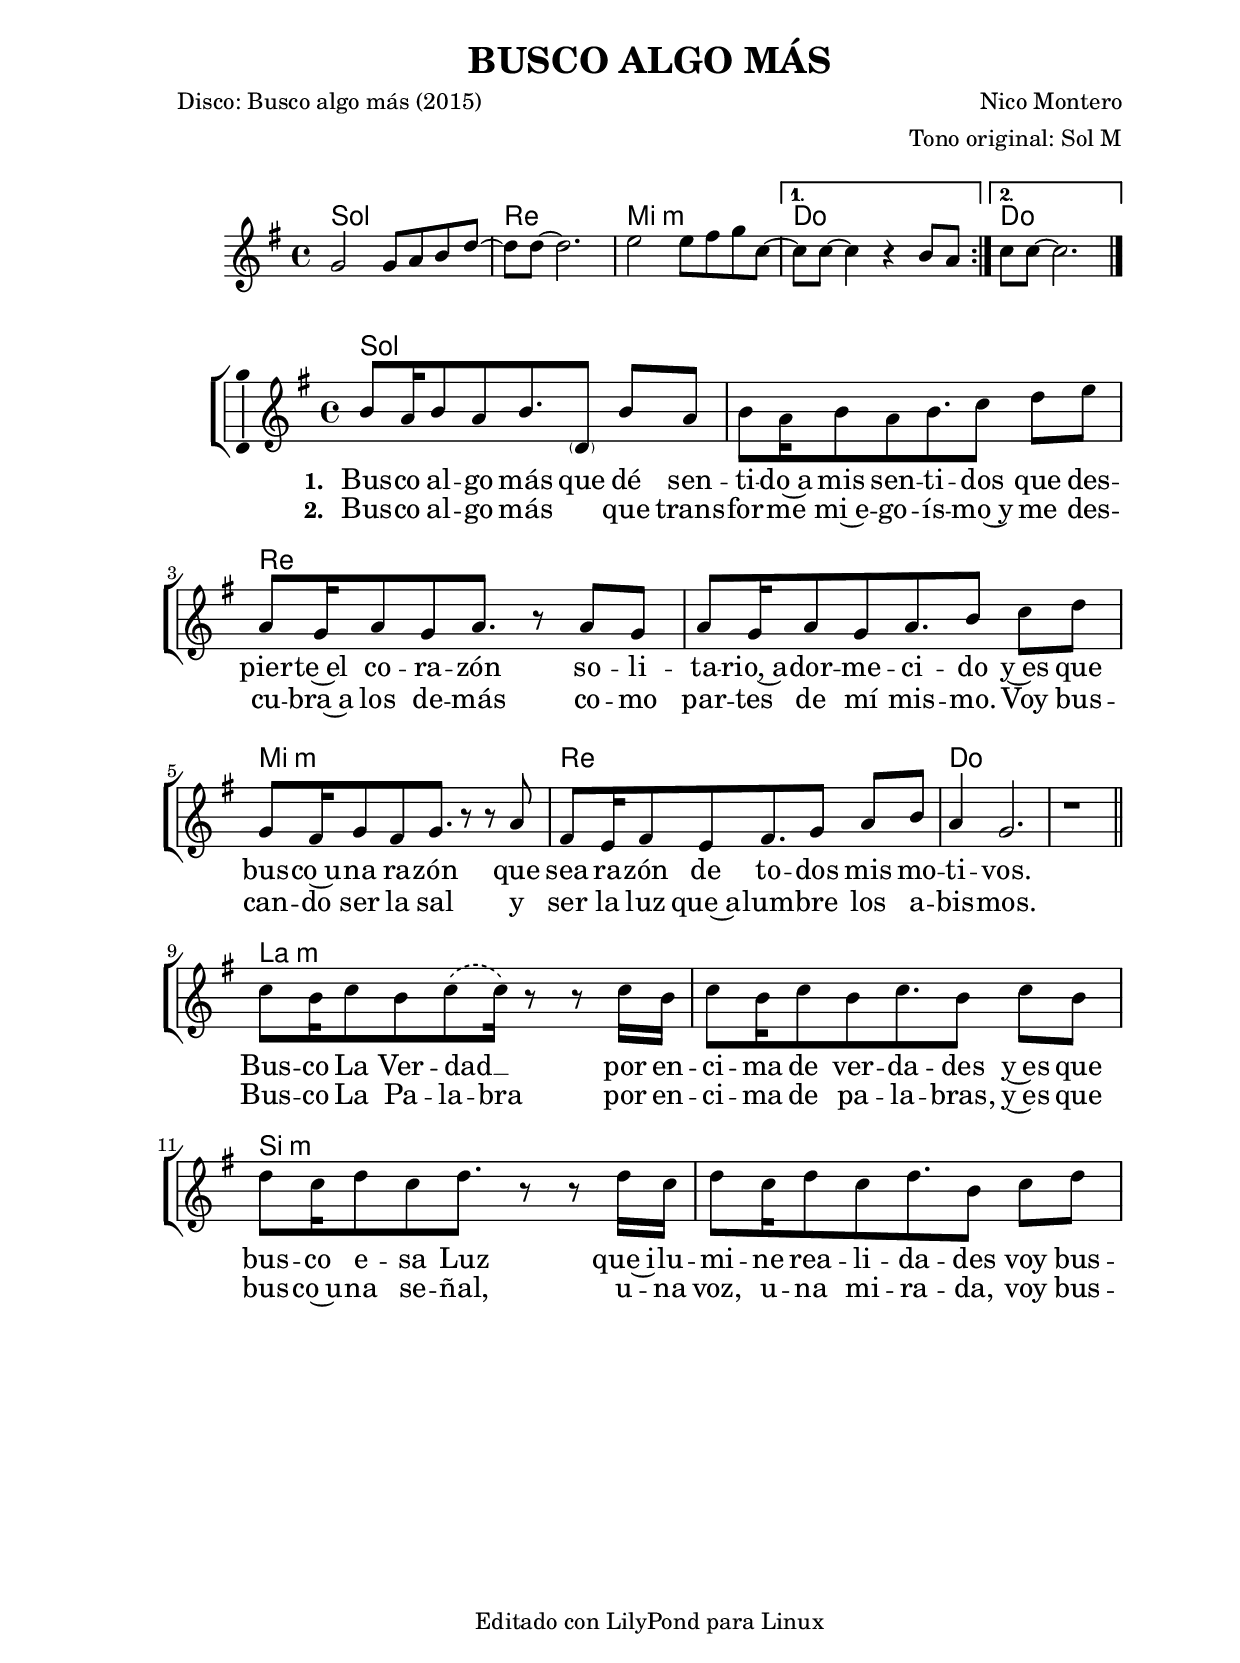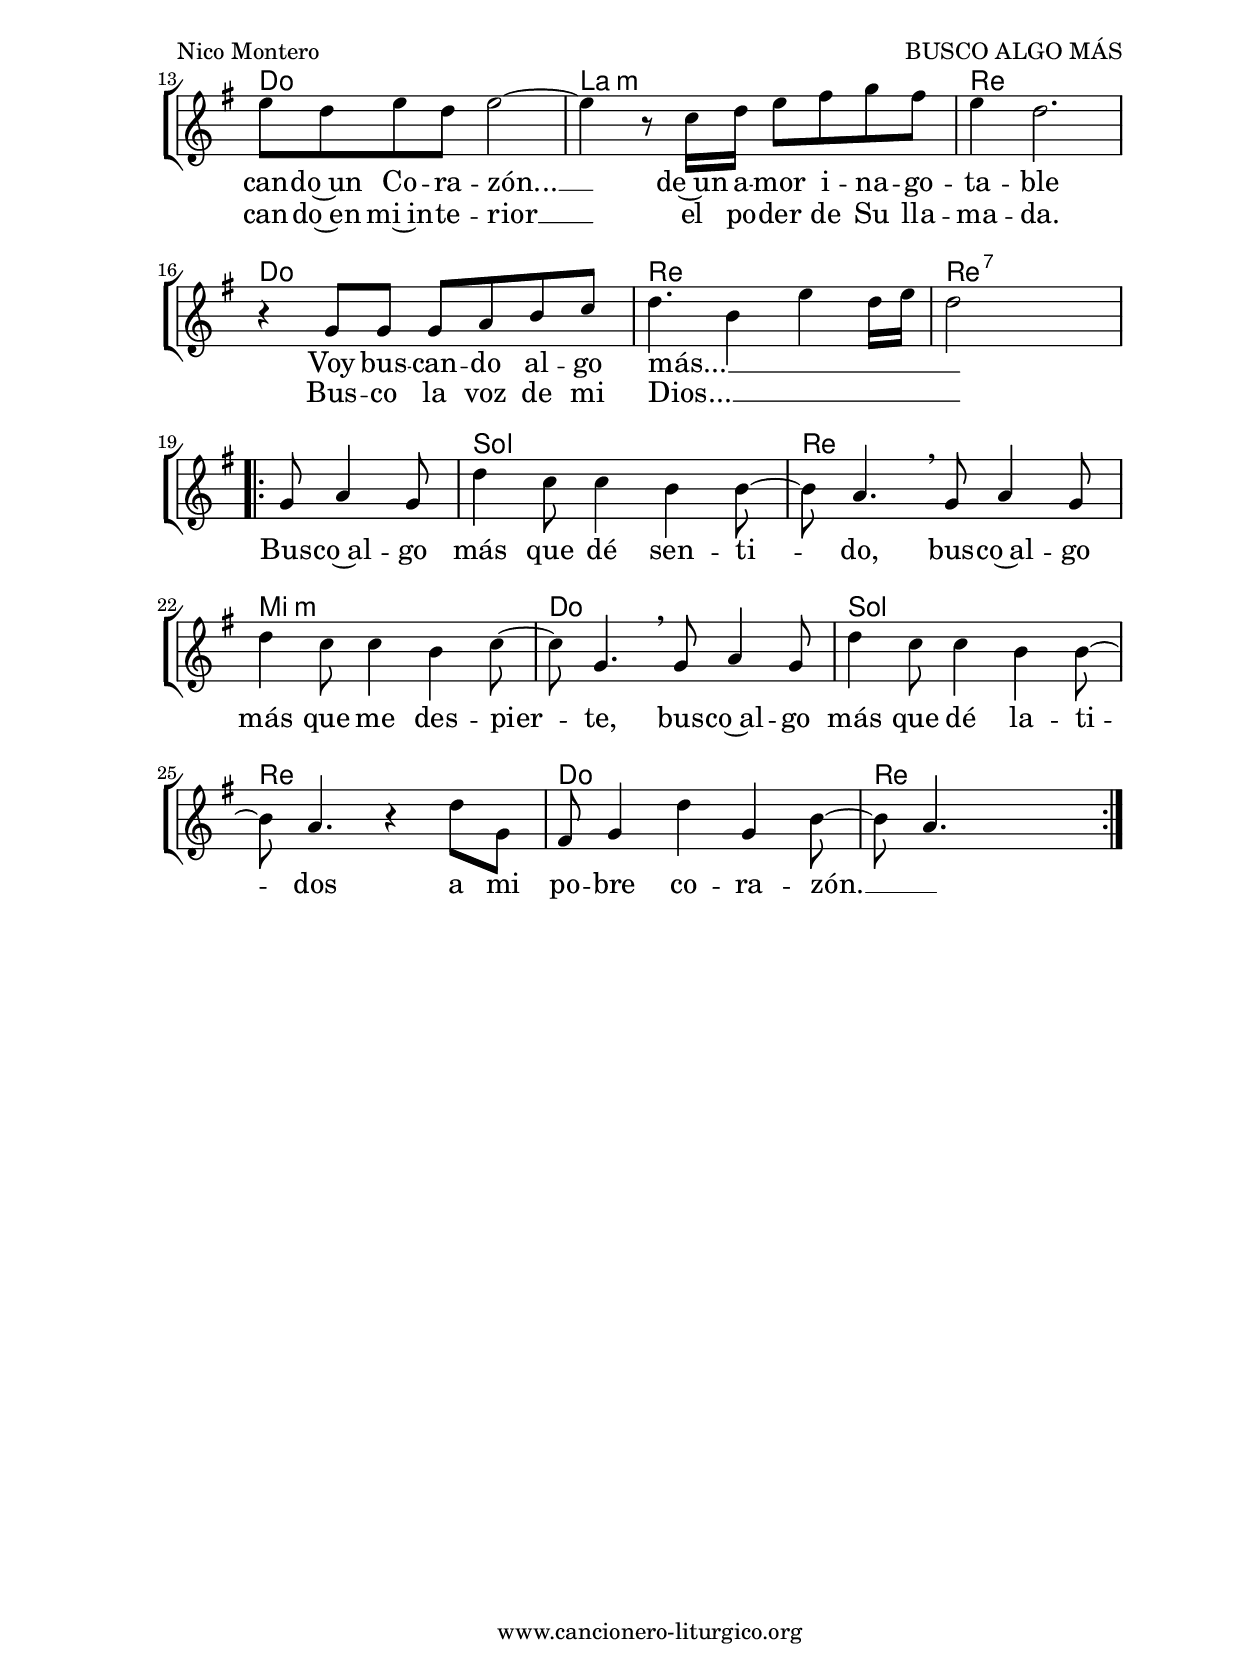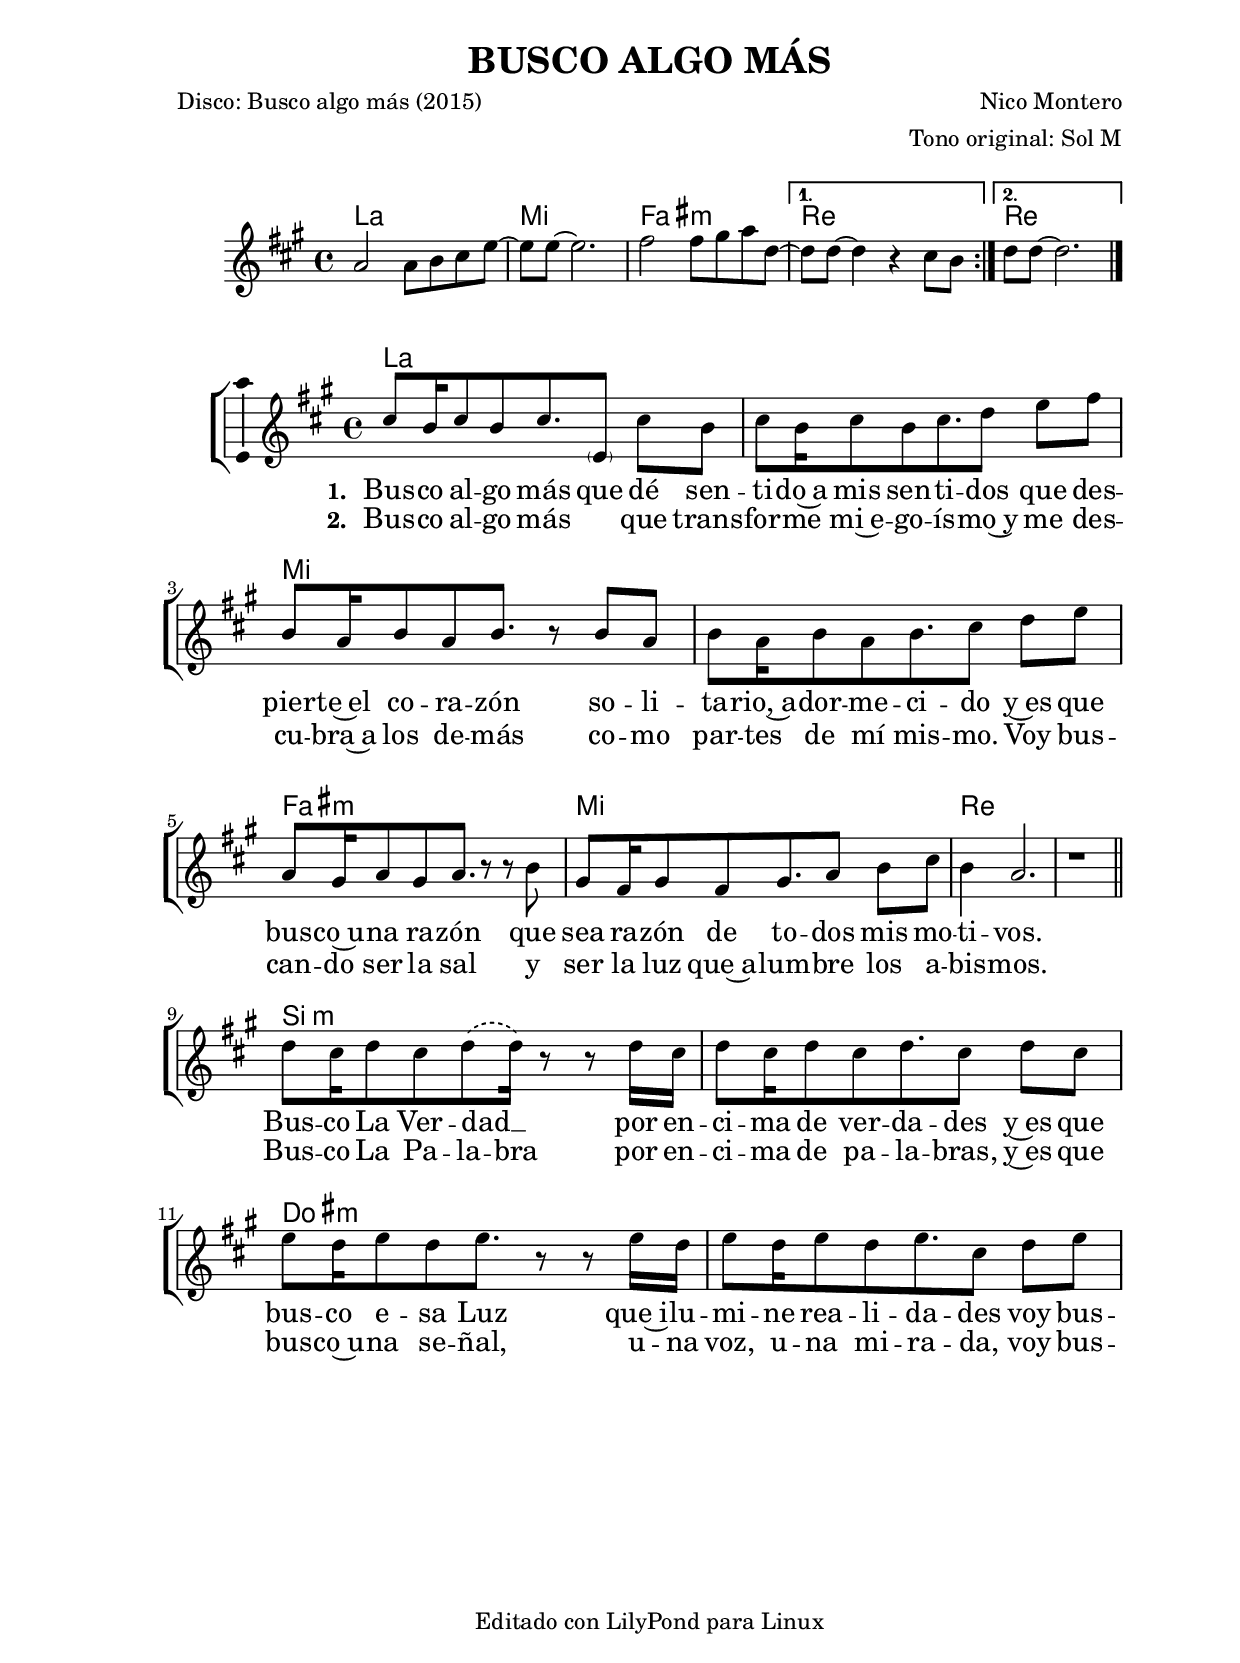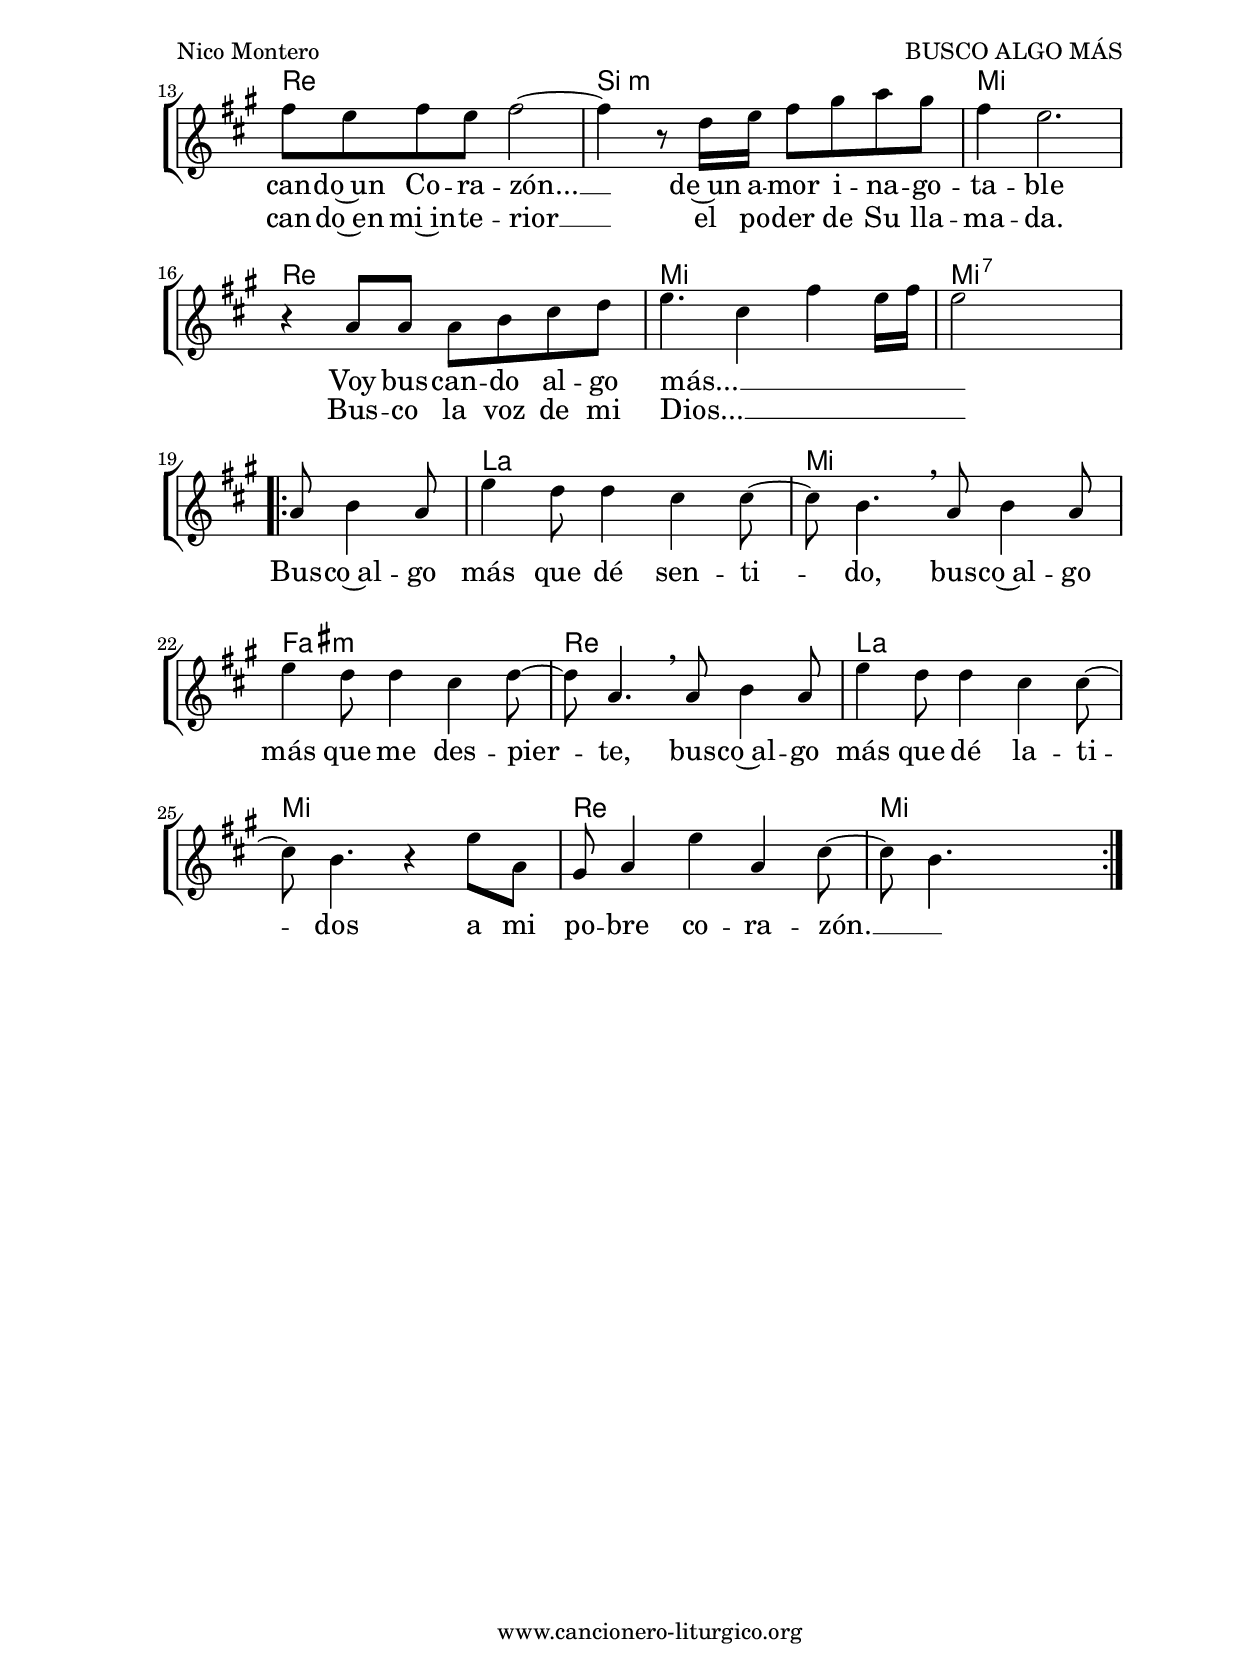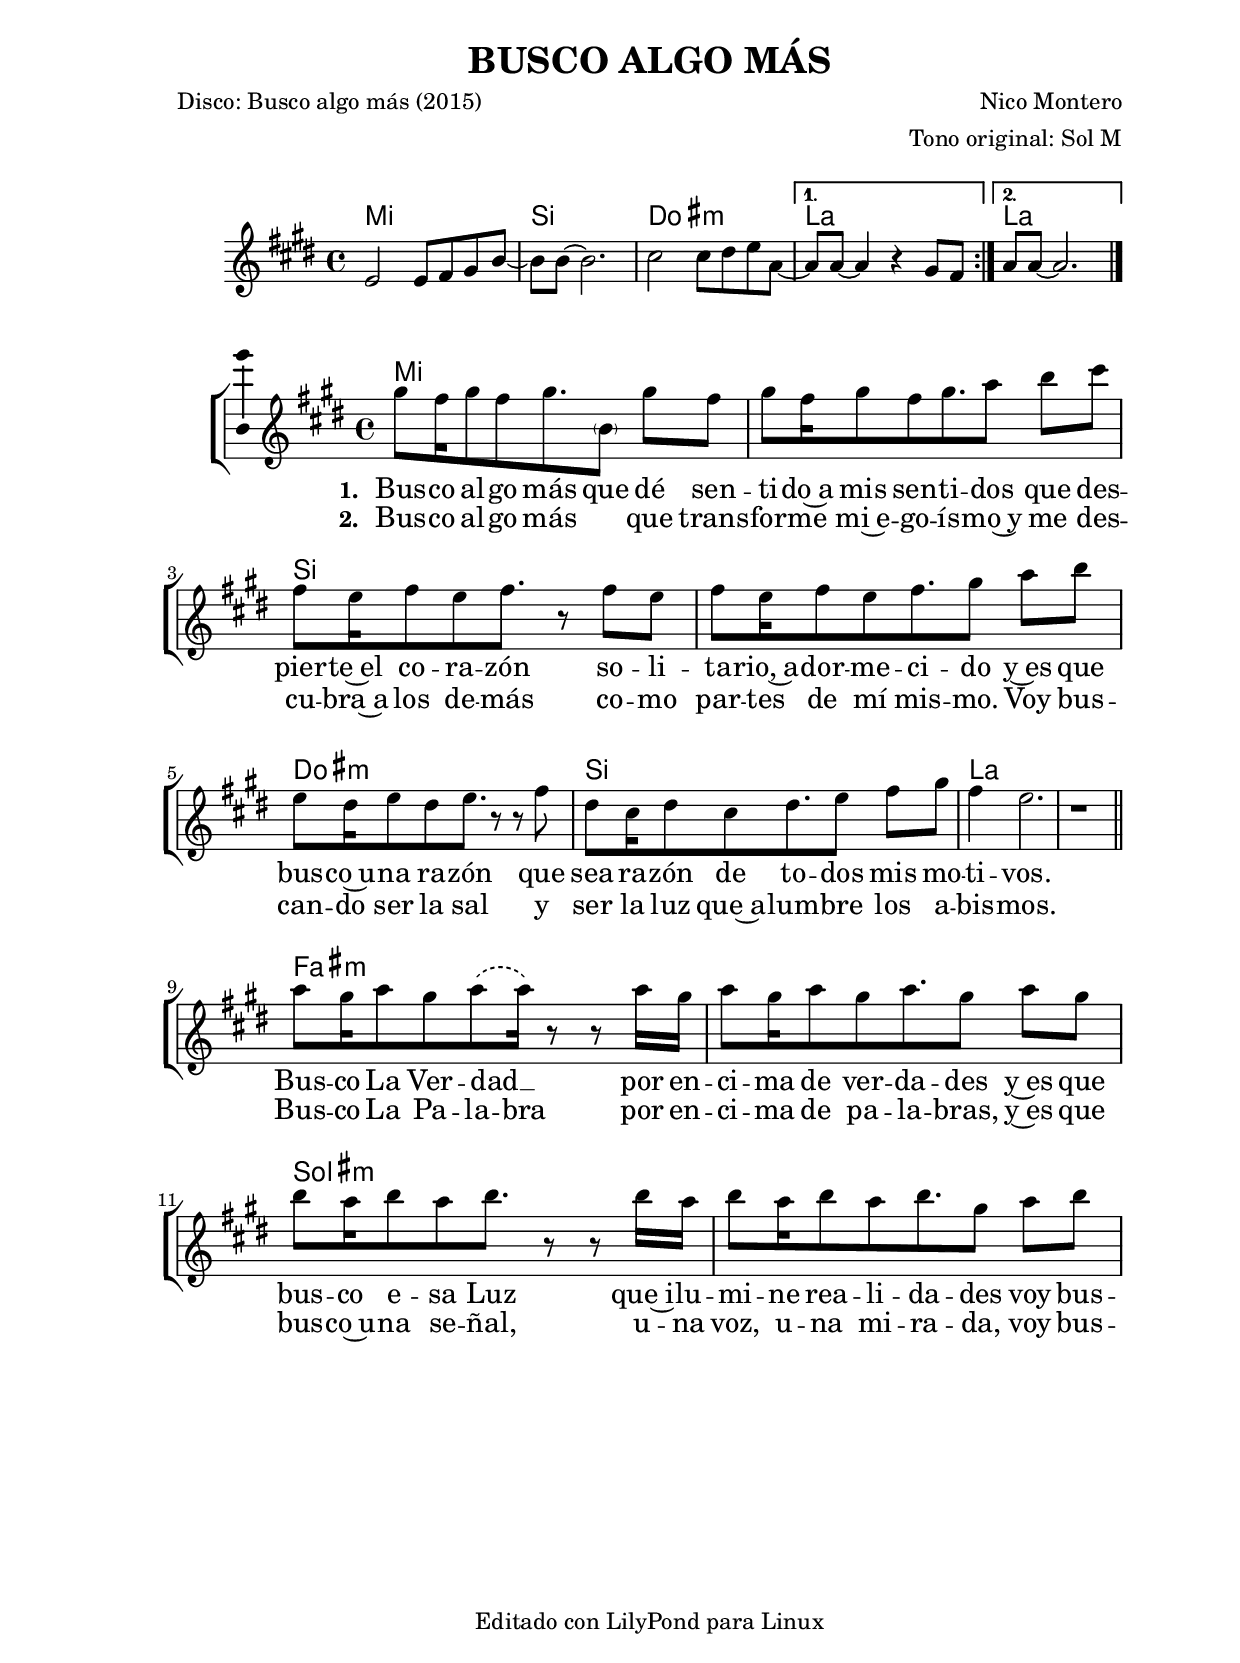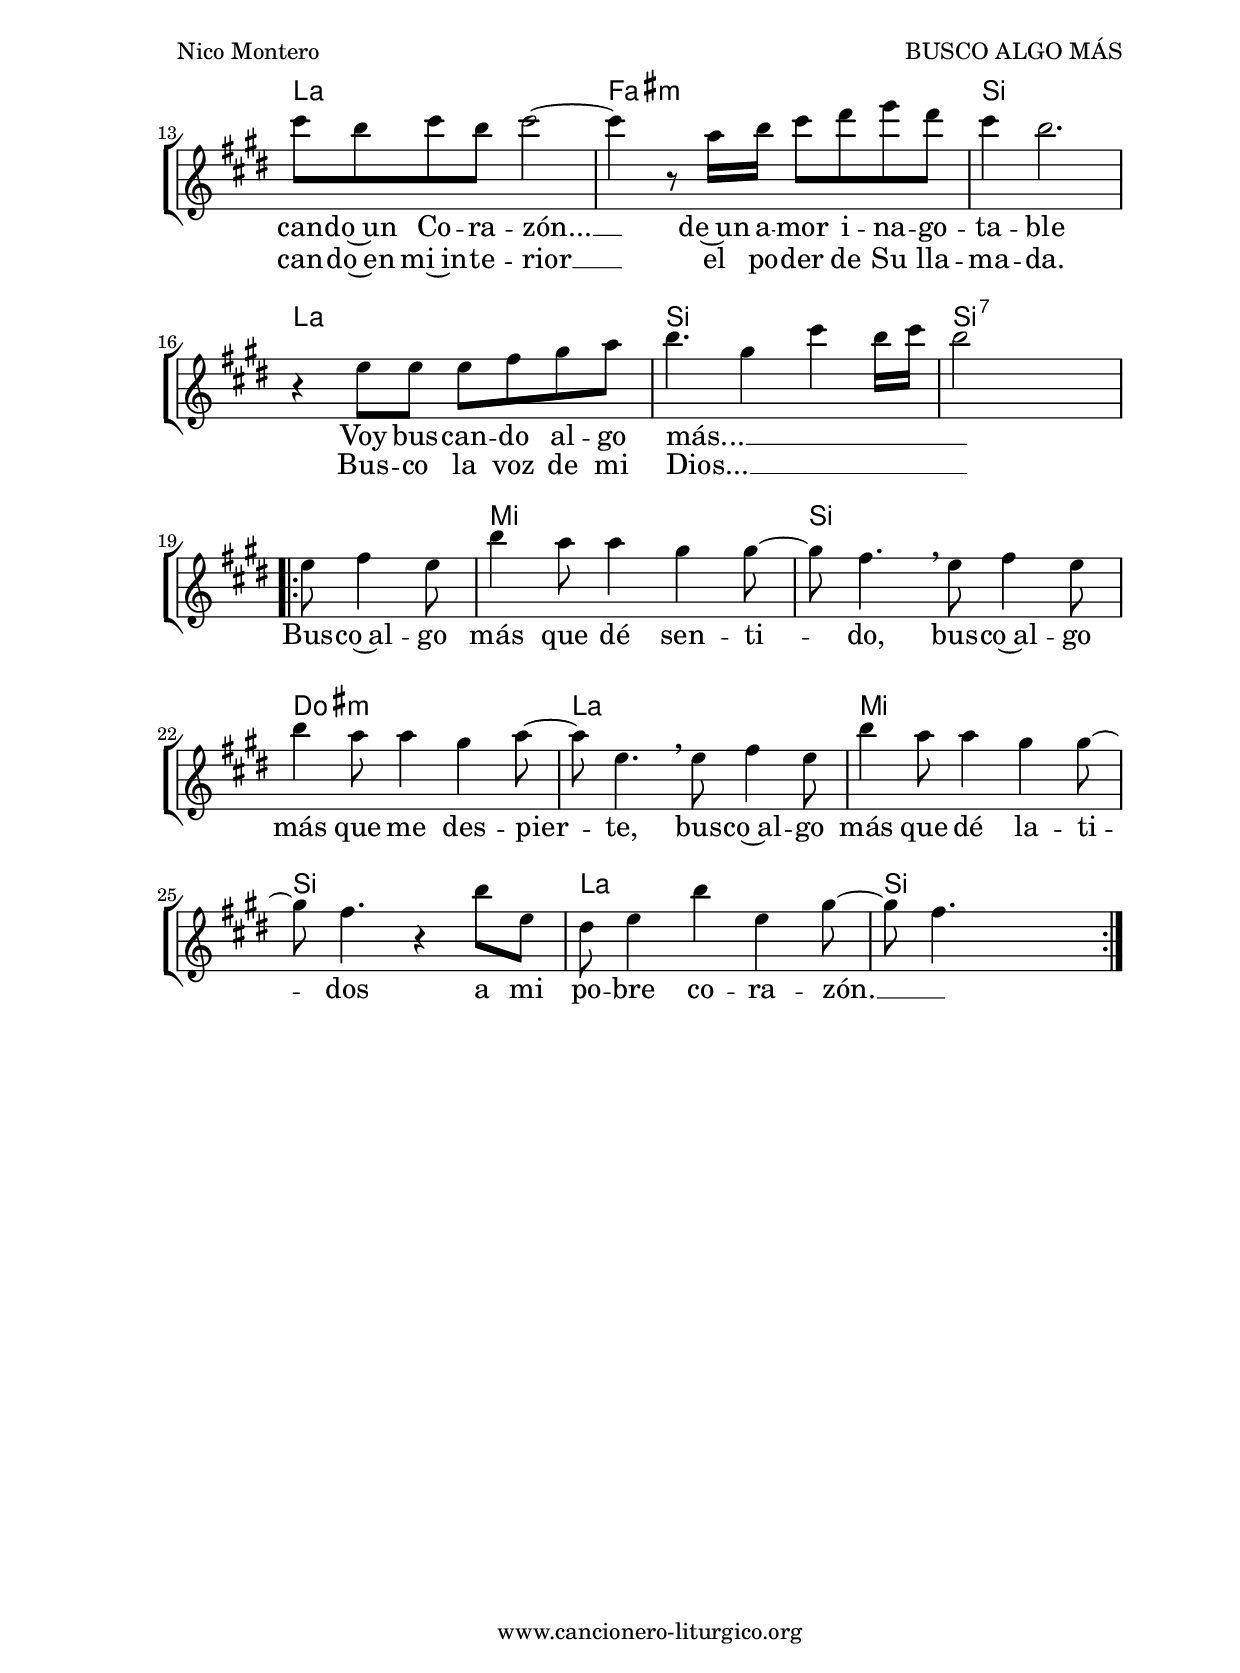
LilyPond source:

%
%para convertir .midi en .wav:
%timidity filename.midi -Ow -o finename.wav
%
%
%Para convertir de .wav a .mp3:
%lame -h -m j filename.wav
%
%
%para escuchar el midi:
%timidity nombrefichero.midi
%


%versión de lilypond para la que se ha escrito esta partitura:
\version "2.16.0"

	%Tamaño papel
	#(set-default-paper-size "a4")
	%Tamaño partitura
	#(set-global-staff-size 20)
	%No responde al pulsar sobre una nota
	#(ly:set-option 'point-and-click #f)

%parámetros del encabezamiento:
\header {
	title = "BUSCO ALGO MÁS"
	subtitle = ""
	composer = "Nico Montero"
	poet = "Disco: Busco algo más (2015)"
	meter = ""
	arranger = "Tono original: Sol M"
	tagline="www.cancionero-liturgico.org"
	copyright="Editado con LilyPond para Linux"
	}

%parámetros asociados al papel:
\paper  {
	oddHeaderMarkup = \markup {\fill-line { \on-the-fly #not-first-page \fromproperty #'header:title \on-the-fly #not-first-page \fromproperty #'header:composer }}
	evenHeaderMarkup = \markup {\fill-line { \fromproperty #'header:composer \fromproperty #'header:title }}
	#(set-paper-size "a4")
	print-page-number = ##f
	first-page-number = 1
	print-first-page-number = ##f
%	head-separation = 3.0 \cm
	top-margin = 2.0 \cm
	bottom-margin = 0.5\cm
%%%	bottom-margin = -1.0\cm
	left-margin = 3.0 \cm
	line-width = 16.0 \cm 
	indent = 8\mm
	interscoreline = 2.\mm
	between-system-space = 15\mm
%	para que las partituras no llenen la hoja:
	ragged-bottom = ##t
%	idem para la última hoja:
	ragged-last-bottom = ##f
%	para que las partituras llenen el ancho del papel:
	ragged-last = ##f
	after-title-space = 2.5 \cm
%page-count=1
%system-count=12

	%Flexible Vertical Spacing
%	markup-markup-spacing =
%	#'((basic-distance . 15) (minimum-distance . 15) (padding . 3))
	markup-system-spacing =
	#'((basic-distance . 15) (minimum-distance . 15) (padding . 3))
	system-system-spacing =
	#'((basic-distance . 15) (minimum-distance . 15) (padding . 3))
	score-system-spacing =
	#'((basic-distance . 15) (minimum-distance . 15) (padding . 5))
%	top-system-spacing = % header
%	#'((basic-distance . 8) (minimum-distance . 0) (padding . 3))
%	top-markup-spacing =
%	#'((basic-distance . 20) (minimum-distance . 20) (padding . 3))
	last-bottom-spacing = % footer
	#'((basic-distance . 5) (minimum-distance . 5) (padding . 3))
%	score-markup-spacing =
%	#'((basic-distance . 16) (minimum-distance . 13) (padding . 3))

	}


%parámetros que afectan a toda la partitura:
global =  {
	%clave de sol (G):
	\clef G
	%armadura:
%	\transpose c b
	\key g \major
	\tempo 4=133
%%%	\tempo 8=133
	\set Score.tempoHideNote = ##t
	}


acordesintro = {
	\italianChords
	\chordmode {
%	\transpose c b
{

\repeat volta 2 {
g1 d e:m
}
\alternative {
{
c1
}
{
c1
}
}

}
}
}

melodiaintro = 

%	\transpose c b
{
	\relative c''{
	\time 4/4

\repeat volta 2 {
g2 g8 a b d~
d8 d~d2.
e2 e8 fis g c,~
}
\alternative {
{
c8 c~c4 r4 b8 a
}
{
c8 c~c2.
}
}

\bar "|."
}
}

acordes = {
	\italianChords
	\chordmode {
%	\transpose c b
{

g1 g d d e:m d c c
a1:m a:m b:m b:m c a:m d c d d:7

\repeat volta 2 {
s1
g1 d e:m c g d c d
}
	}
	}
}

melodia = 
%	\transpose c b
{
	\relative c''{

\time 4/4

\phrasingSlurDashed

b8 a16 b8 a b8. \parenthesize d,8 b' a
b8 a16 b8 a b8. c8 d e
a,8 g16 a8 g a8. r8 a8 g
a8 g16 a8 g a8. b8 c d
g,8 fis16 g8 fis g8. r8 r8 a8
fis8 e16 fis8 e fis8. g8 a b
a4 g2.
r1

\bar "||"
\break

c8 b16 c8 b c8 \(c16\) r8 r8 c16 b
c8 b16 c8 b c8. b8 c b
d8 c16 d8 c d8. r8 r8 d16 c
d8 c16 d8 c d8. b8 c d
e8 d e d e2~
e4 r8 c16 d e8 fis g fis
e4 d2.
r4 g,8 g g a b c
d4. b4 e d16 e
d2 s2

%\bar "||"
\break

\repeat volta 2 {
s2 g,8 a4 g8
d'4 c8 c4 b b8~
b8 a4. \breathe g8 a4 g8
d'4 c8 c4 b c8~
c8 g4. \breathe g8 a4 g8
d'4 c8 c4 b b8~
b8 a4. r4 d8 g,
fis8 g4 d' g, b8~
b8 a4. s2
}

%\bar "|."
	}
	}


texto = \lyricmode {

\set stanza =#"1. " 
Bus -- co al -- go más
que dé sen -- ti -- do~a mis sen -- ti -- dos
que des -- pier -- te~el co -- ra -- zón
so -- li -- ta -- rio,~a -- dor -- me -- ci -- do
y~es que bus -- co~u -- na ra -- zón
que sea ra -- zón de to -- dos mis mo -- ti -- vos.

Bus -- co La Ver -- dad __ _
por en -- ci -- ma de ver -- da -- des
y~es que bus -- co e -- sa Luz
que~i -- lu -- mi -- ne rea -- li -- da -- des
voy bus -- can -- do~un Co -- ra -- zón... __
de~un a -- mor i -- na -- go -- ta -- ble
Voy bus -- can -- do al -- go más... __ _ _ _ _ _

Bus -- co~al -- go más que dé sen -- ti -- do,
bus -- co~al -- go más que me des -- pier -- te,
bus -- co~al -- go más que dé la -- ti -- dos
a mi po -- bre co -- ra -- zón. __ _

}

textodos = \lyricmode {

\set stanza =#"2. " 
Bus -- co al -- go más
"  " que trans -- for -- me mi~e -- go -- ís -- mo~y
me des -- cu -- bra~a los de -- más
co -- mo par -- tes de mí mis -- mo.
Voy bus -- can -- do ser la sal
y ser la luz que~a -- lum -- bre los a -- bis -- mos.

Bus -- co La Pa -- la -- bra
por en -- ci -- ma de pa -- la -- bras,
y~es que bus -- co~u -- na se -- ñal,
u -- na voz, u -- na mi -- ra -- da,
voy bus -- can -- do~en mi~in -- te -- rior __
el po -- der de Su lla -- ma -- da.
Bus -- co la voz de mi Dios... __ _ _ _ _ _

}

acordesintroStaff = \context ChordNames = acordesintroStaff <<
	\set chordChanges = ##t
	\acordesintro
	>>

acordesStaff = \context ChordNames = acordesStaff <<
	\set chordChanges = ##t
	\acordes
	>>


vozintroStaff = \context Voice = vozintroStaff
<<
	\override Staff.StaffSymbol #'staff-space = #(magstep -0.35)
%	\set Staff.midiInstrument = #"english horn"
	\set Staff.midiInstrument = #"electric guitar (jazz)"
	\set Staff.midiMinimumVolume = #0.7
	\set Staff.midiMaximumVolume = #0.9
	\global
	\melodiaintro
	>>

vozStaff = \context Voice = vozStaff
\with {\consists "Ambitus_engraver"}
<<
%	\set Staff.instrumentName = ""
%	\set Staff.shortInstrumentName = ""
%	\set Staff.midiInstrument = #"clarinet"
%	\set Staff.midiInstrument = #"cello"
%	\set Staff.midiInstrument = #"flute"
	\set Staff.midiInstrument = #"electric guitar (jazz)"
%	\set Staff.midiInstrument = #"english horn"
%	\set Staff.midiInstrument = #"violin"
%	\set Staff.midiInstrument = #"glockenspiel"
	\set Staff.midiMinimumVolume = #0.7
	\set Staff.midiMaximumVolume = #0.9
	\global
	\melodia
	>>


textoStaff = \context Lyrics = textoStaff <<
	\lyricsto vozStaff \texto
	>>

textodosStaff = \context Lyrics = textodosStaff <<
	\lyricsto vozStaff \textodos
	>>

\book {
	\score {
		\context ChoirStaff {
%			\override StaffGroup.SystemStartBracket #'collapse-height = #1
%			\override Score.SystemStartBar #'collapse-height = #1
			<<
			\acordesintroStaff
			\vozintroStaff
			>>
			}
		\layout {
	    		\context {
				\Lyrics
				\override LyricText #'font-size = #2
				}
	   		 \context {
				\Score
				\override StaffSymbol #'staff-space = #(magstep +3)
				}
system-count=1
			}
		}
	\score {
		\context ChoirStaff {
			\override StaffGroup.SystemStartBracket #'collapse-height = #1
			\override Score.SystemStartBar #'collapse-height = #1
			<<
			\acordesStaff
			\vozStaff
			\textoStaff
			\textodosStaff
			>>
			}
		\layout {
	    		\context {
				\Lyrics
				\override LyricText #'font-size = #2
				}
	   		 \context {
				\Score
				%fontSize = #3
				\override StaffSymbol #'staff-space = #(magstep +3)
				%\override Beam #'thickness = #0.55
				%\override SpacingSpanner #'spacing-increment = #1.0
				%\override Slur #'height-limit = #1.5
				}
system-count=10
			}
		}
	\score {
		\unfoldRepeats
		\context ChoirStaff {
			<<
			\acordesintroStaff
			\vozintroStaff
			>>
			<<
			\acordesStaff
			\vozStaff
			>>
			}
		\midi {
	  		\context {
	  			\Score
				tempoWholesPerMinute = #(ly:make-moment 70 4)
				}
			}
		}
	}

#(define output-suffix "C")
\book {
	\score {
		\context ChoirStaff {
%			\override StaffGroup.SystemStartBracket #'collapse-height = #1
%			\override Score.SystemStartBar #'collapse-height = #1
\transpose c d
			<<
			\acordesintroStaff
			\vozintroStaff
			>>
			}
		\layout {
	    		\context {
				\Lyrics
				\override LyricText #'font-size = #2
				}
	   		 \context {
				\Score
				\override StaffSymbol #'staff-space = #(magstep +3)
				}
system-count=1
			}
		}
	\score {
		\context ChoirStaff {
			\override StaffGroup.SystemStartBracket #'collapse-height = #1
			\override Score.SystemStartBar #'collapse-height = #1
\transpose c d
			<<
			\acordesStaff
			\vozStaff
			\textoStaff
			\textodosStaff
			>>
			}
		\layout {
	    		\context {
				\Lyrics
				\override LyricText #'font-size = #2
				}
	   		 \context {
				\Score
				%fontSize = #3
				\override StaffSymbol #'staff-space = #(magstep +3)
				%\override Beam #'thickness = #0.55
				%\override SpacingSpanner #'spacing-increment = #1.0
				%\override Slur #'height-limit = #1.5
				}
system-count=10
			}
		}
	}

#(define output-suffix "S")
\book {
	\score {
		\context ChoirStaff {
%			\override StaffGroup.SystemStartBracket #'collapse-height = #1
%			\override Score.SystemStartBar #'collapse-height = #1
\transpose c a,
			<<
			\acordesintroStaff
			\vozintroStaff
			>>
			}
		\layout {
	    		\context {
				\Lyrics
				\override LyricText #'font-size = #2
				}
	   		 \context {
				\Score
				\override StaffSymbol #'staff-space = #(magstep +3)
				}
system-count=1
			}
		}
	\score {
		\context ChoirStaff {
			\override StaffGroup.SystemStartBracket #'collapse-height = #1
			\override Score.SystemStartBar #'collapse-height = #1
\transpose c a
			<<
			\acordesStaff
			\vozStaff
			\textoStaff
			\textodosStaff
			>>
			}
		\layout {
	    		\context {
				\Lyrics
				\override LyricText #'font-size = #2
				}
	   		 \context {
				\Score
				%fontSize = #3
				\override StaffSymbol #'staff-space = #(magstep +3)
				%\override Beam #'thickness = #0.55
				%\override SpacingSpanner #'spacing-increment = #1.0
				%\override Slur #'height-limit = #1.5
				}
system-count=10
			}
		}
	}

